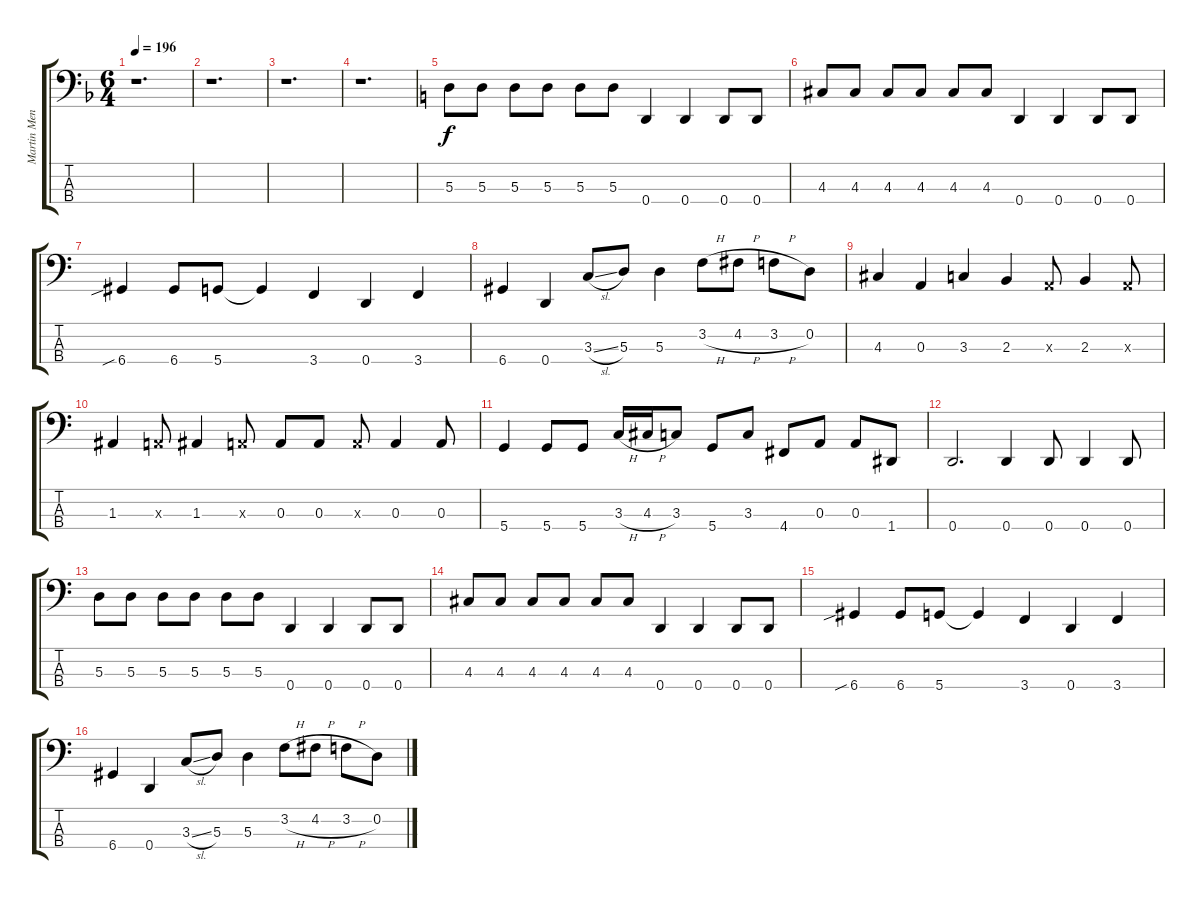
\track ("Martin Mendez" "Martin Men") {mute instrument electricbassfinger}
\staff {score tabs}
\tuning (G2 D2 A1 D1) {hide}
\ts (6 4)
\tempo 196
\clef f4
\ks f
r.1{d dy f instrument electricbassfinger} |
r.1{d} |
r.1{d} |
r.1{d} |
\ks c
5.3.8 5.3.8 5.3.8 5.3.8 5.3.8 5.3.8 0.4.4 0.4.4 0.4.8 0.4.8 |
4.3.8 4.3.8 4.3.8 4.3.8 4.3.8 4.3.8 0.4.4 0.4.4 0.4.8 0.4.8 |
6.4{sib}.4 6.4.8 5.4.8 5.4{t}.4 3.4.4 0.4.4 3.4.4 |
6.4.4 0.4.4 3.3{sl}.8 5.3.8 5.3.4 3.2{h}.8 4.2{h}.8 3.2{h}.8 0.2.8 |
4.3.4 0.3.4 3.3.4 2.3.4 0.3{x}.8 2.3.4 0.3{x}.8 |
1.3.4 0.3{x}.8 1.3.4 0.3{x}.8 0.3.8 0.3.8 0.3{x}.8 0.3.4 0.3.8 |
5.4.4 5.4.8 5.4.8 3.3{h}.16 4.3{h}.16 3.3.8 5.4.8 3.3.8 4.4.8 0.3.8 0.3.8 1.4.8 |
0.4.2{d} 0.4.4 0.4.8 0.4.4 0.4.8 |
5.3.8 5.3.8 5.3.8 5.3.8 5.3.8 5.3.8 0.4.4 0.4.4 0.4.8 0.4.8 |
4.3.8 4.3.8 4.3.8 4.3.8 4.3.8 4.3.8 0.4.4 0.4.4 0.4.8 0.4.8 |
6.4{sib}.4 6.4.8 5.4.8 5.4{t}.4 3.4.4 0.4.4 3.4.4 |
6.4.4 0.4.4 3.3{sl}.8 5.3.8 5.3.4 3.2{h}.8 4.2{h}.8 3.2{h}.8 0.2.8
